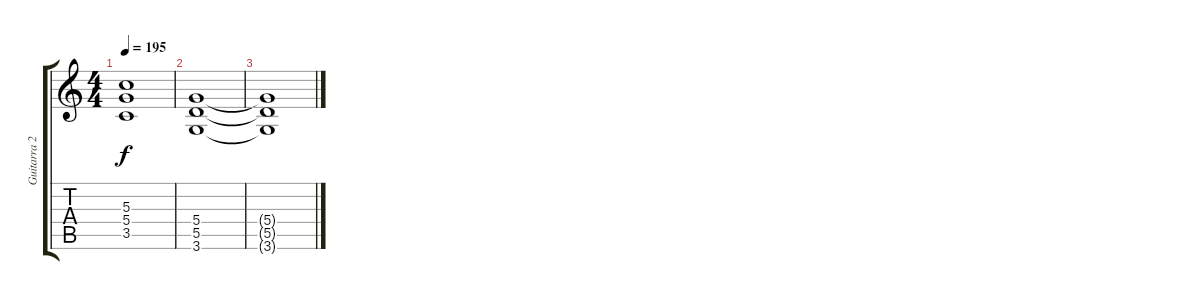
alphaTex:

\track ("Guitarra 2" "Guitarra 2") {instrument overdrivenguitar}
\staff {score tabs}
\tuning (E4 B3 G3 D3 A2 E2) {hide}
\ts (4 4)
\tempo 195
\clef g2
\ks c
(5.3{t} 5.4{t} 3.5{t}).1{dy f} |
(5.4 5.5 3.6).1 |
(5.4{t} 5.5{t} 3.6{t}).1
